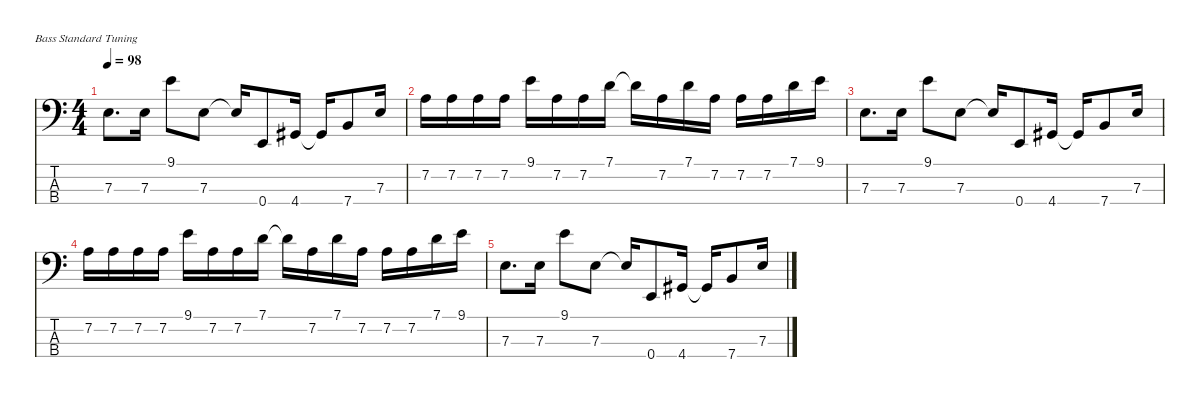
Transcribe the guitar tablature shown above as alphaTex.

\defaultSystemsLayout 4
\hideDynamics
\bracketExtendMode nobrackets
\singleTrackTrackNamePolicy hidden
\multiTrackTrackNamePolicy hidden
\firstSystemTrackNameMode fullname
\firstSystemTrackNameOrientation horizontal
\otherSystemsTrackNameOrientation horizontal
\track ("Bass" "el.bs.") {instrument electricbassfinger}
\staff {score tabs}
\tuning (G2 D2 A1 E1)
\ts (4 4)
\tempo 98
\clef f4
\ks c
7.3.8{d dy mf beam Down} 7.3.16{beam Down} 9.1.8{beam Down} 7.3.8{beam Down} 7.3{t}.16{dy f beam Up} 0.4.8{dy mf beam Up} 4.4{acc #}.16{beam Up} 4.4{t acc #}.16{dy f beam Up} 7.4.8{dy mf beam Up} 7.3.16{beam Up} |
7.2.16{dy mp beam Down} 7.2.16{beam Down} 7.2.16{beam Down} 7.2.16{beam Down} 9.1.16{beam Down} 7.2.16{beam Down} 7.2.16{beam Down} 7.1.16{beam Down} 7.1{t}.16{dy f beam Down} 7.2.16{dy mp beam Down} 7.1.16{beam Down} 7.2.16{beam Down} 7.2.16{beam Down} 7.2.16{beam Down} 7.1.16{beam Down} 9.1.16{beam Down} |
7.3.8{d dy p beam Down} 7.3.16{beam Down} 9.1.8{beam Down} 7.3.8{beam Down} 7.3{t}.16{dy f beam Up} 0.4.8{dy p beam Up} 4.4{acc #}.16{beam Up} 4.4{t acc #}.16{dy f beam Up} 7.4.8{dy p beam Up} 7.3.16{beam Up} |
7.2.16{dy pp beam Down} 7.2.16{beam Down} 7.2.16{beam Down} 7.2.16{beam Down} 9.1.16{beam Down} 7.2.16{beam Down} 7.2.16{beam Down} 7.1.16{beam Down} 7.1{t}.16{dy f beam Down} 7.2.16{dy pp beam Down} 7.1.16{beam Down} 7.2.16{beam Down} 7.2.16{beam Down} 7.2.16{beam Down} 7.1.16{beam Down} 9.1.16{beam Down} |
7.3.8{d dy ppp beam Down} 7.3.16{beam Down} 9.1.8{beam Down} 7.3.8{beam Down} 7.3{t}.16{dy f beam Up} 0.4.8{dy ppp beam Up} 4.4{acc #}.16{beam Up} 4.4{t acc #}.16{dy f beam Up} 7.4.8{dy ppp beam Up} 7.3.16{beam Up}
